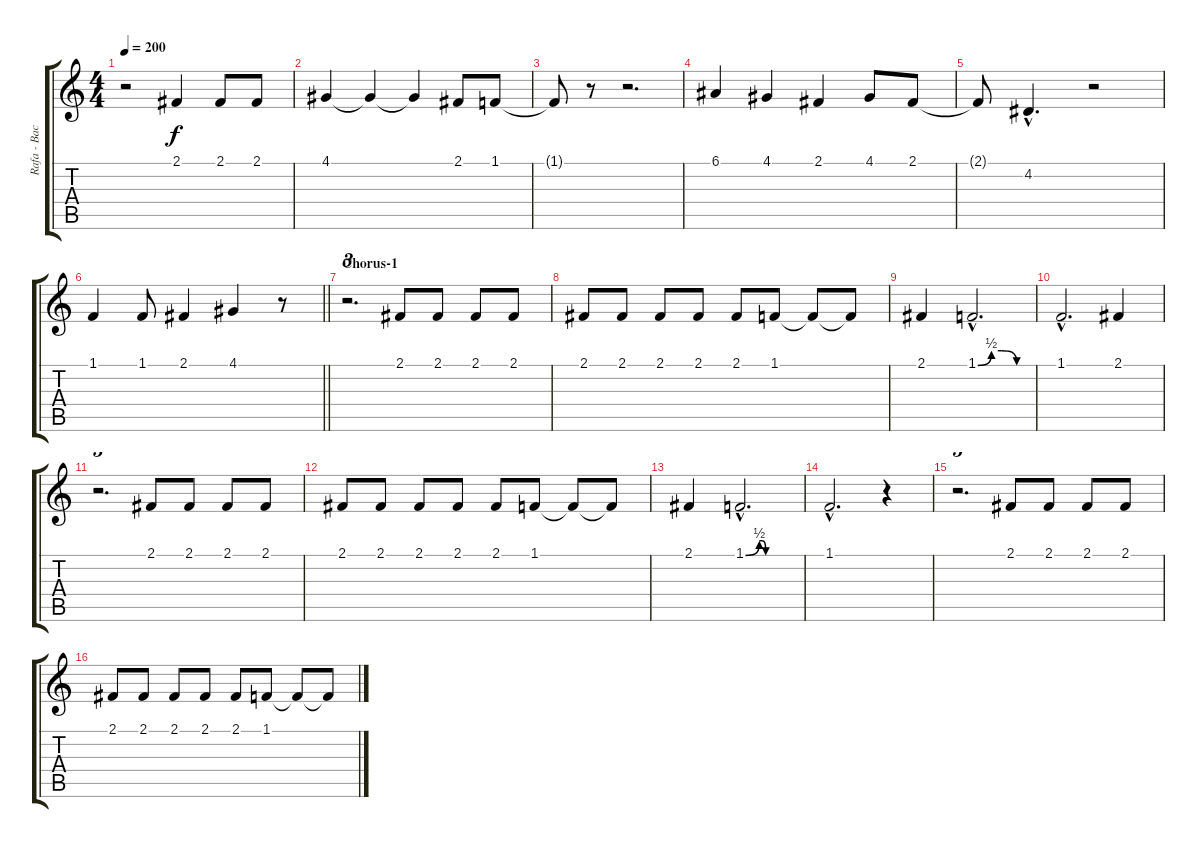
\track ("Rafa - Backing Vocals" "Rafa - Bac") {instrument trumpet}
\staff {score tabs}
\tuning (E4 B3 G3 D3 A2 E2) {hide}
\ts (4 4)
\tempo 200
\clef g2
\ks c
r.2{dy f} 2.1.4 2.1.8 2.1.8 |
4.1.4 4.1{t}.4 4.1{t}.4 2.1.8 1.1.8 |
1.1{t}.8 r.8 r.2{d} |
6.1.4 4.1.4 2.1.4 4.1.8 2.1.8 |
2.1{t}.8 4.2{hac}.4{d} r.2 |
\barLineRight lightlight
1.1.4 1.1.8 2.1.4 4.1.4 r.8 |
\section ("" "Chorus-1")
r.2{d tu (3 2)} 2.1.8 2.1.8 2.1.8 2.1.8 |
2.1.8 2.1.8 2.1.8 2.1.8 2.1.8 1.1.8 1.1{t}.8 1.1{t}.8 |
2.1.4 1.1{be (custom 0 0 15 2 26 2 43 0 60 0) hac}.2{d} |
1.1{hac}.2{d} 2.1.4 |
r.2{d tu (3 2)} 2.1.8 2.1.8 2.1.8 2.1.8 |
2.1.8 2.1.8 2.1.8 2.1.8 2.1.8 1.1.8 1.1{t}.8 1.1{t}.8 |
2.1.4 1.1{be (custom 0 0 15 2 18 2 22 0 43 0 60 0) hac}.2{d} |
1.1{hac}.2{d} r.4 |
r.2{d tu (3 2)} 2.1.8 2.1.8 2.1.8 2.1.8 |
2.1.8 2.1.8 2.1.8 2.1.8 2.1.8 1.1.8 1.1{t}.8 1.1{t}.8
